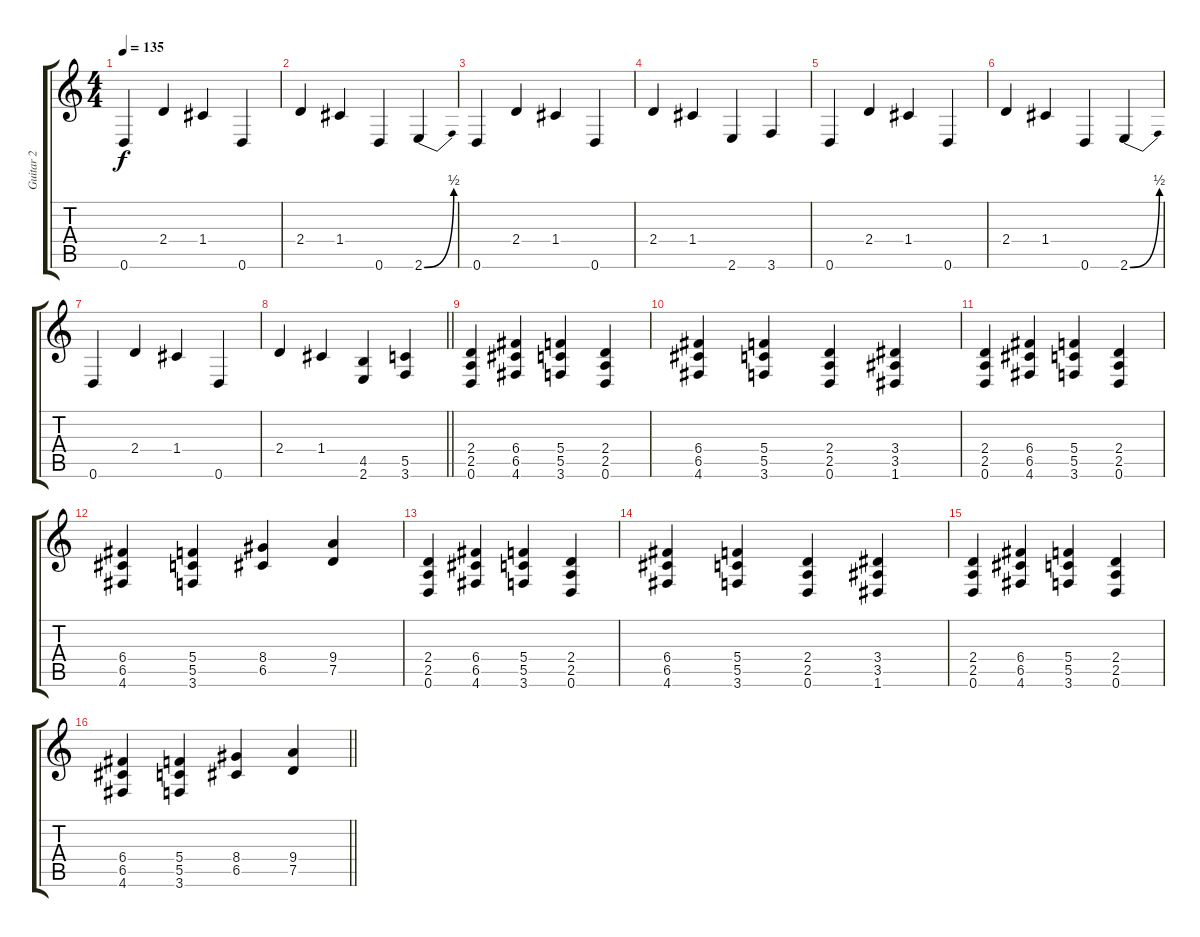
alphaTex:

\track ("Guitar 2" "Guitar 2") {instrument overdrivenguitar}
\staff {score tabs}
\tuning (D4 A3 F3 C3 G2 D2) {hide}
\ts (4 4)
\tempo 135
\clef g2
\ks c
0.6.4{dy f} 2.4.4 1.4.4 0.6.4 |
2.4.4 1.4.4 0.6.4 2.6{be (bend 0 0 60 2)}.4 |
0.6.4 2.4.4 1.4.4 0.6.4 |
2.4.4 1.4.4 2.6.4 3.6.4 |
0.6.4 2.4.4 1.4.4 0.6.4 |
2.4.4 1.4.4 0.6.4 2.6{be (bend 0 0 60 2)}.4 |
0.6.4 2.4.4 1.4.4 0.6.4 |
\barLineRight lightlight
2.4.4 1.4.4 (4.5 2.6).4 (5.5 3.6).4 |
(2.4 2.5 0.6).4 (6.4 6.5 4.6).4 (5.4 5.5 3.6).4 (2.4 2.5 0.6).4 |
(6.4 6.5 4.6).4 (5.4 5.5 3.6).4 (2.4 2.5 0.6).4 (3.4 3.5 1.6).4 |
(2.4 2.5 0.6).4 (6.4 6.5 4.6).4 (5.4 5.5 3.6).4 (2.4 2.5 0.6).4 |
(6.4 6.5 4.6).4 (5.4 5.5 3.6).4 (8.4 6.5).4 (9.4 7.5).4 |
(2.4 2.5 0.6).4 (6.4 6.5 4.6).4 (5.4 5.5 3.6).4 (2.4 2.5 0.6).4 |
(6.4 6.5 4.6).4 (5.4 5.5 3.6).4 (2.4 2.5 0.6).4 (3.4 3.5 1.6).4 |
(2.4 2.5 0.6).4 (6.4 6.5 4.6).4 (5.4 5.5 3.6).4 (2.4 2.5 0.6).4 |
\barLineRight lightlight
(6.4 6.5 4.6).4 (5.4 5.5 3.6).4 (8.4 6.5).4 (9.4 7.5).4
